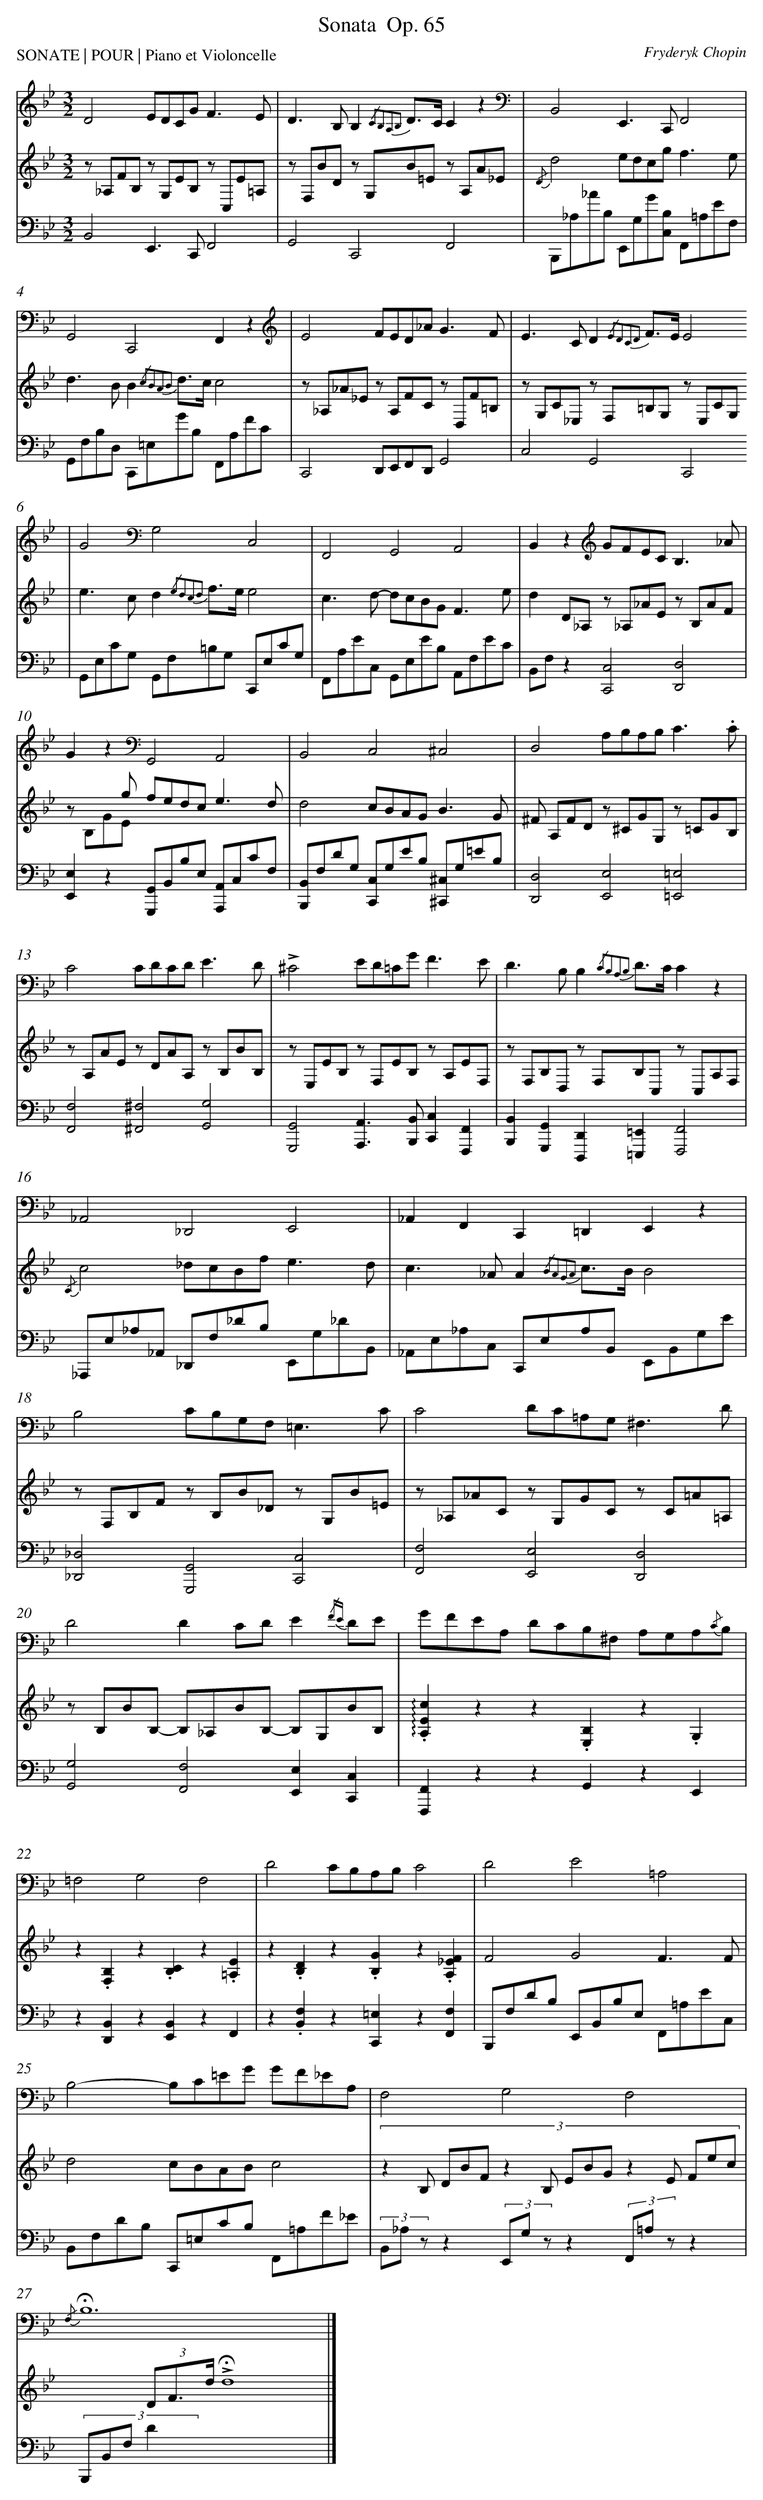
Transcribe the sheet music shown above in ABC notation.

X:1
T: Sonata	 Op. 65
C: Fryderyk Chopin
L: 1/8
M: 3/2
P: SONATE | POUR | Piano et Violoncelle
V: 1 clef=treble
V: 2 clef=treble
V: 3 clef=bass
K: Bb
[V:1] [K:clef=treble]D4EDCG2<F2E |
[V:2] z _A,FB, z G,EB, z C,E=A, |
[V:3] B,,4E,,2>C,,2F,,4 |
[V:1] D2>B,2B,2{/C2B,2A,2B,2} D>CC2z2[K:clef=bass] |
[V:2] z F,BD z G,B=E z A,A_E |
[V:3] G,,4C,,4F,,4 |
[V:1] B,,4E,,2>C,,2F,,4 |
[V:2] {/D}d4edcg2<f2e |
[V:3] B,,,_A,_AB, E,,G,G[B,C,] F,,=A,EF, |
[V:1] G,,4C,,4F,,2z2[K:clef=treble] |
[V:2] d2>B2B2{/c2B2A2B2} d>cc4 |
[V:3] G,,F,B,D, C,,=E,GB, F,,A,FC |
[V:1] E4FED_A2<G2F |
[V:2] z _A,_A_E z A,FC z D,F=B, |
[V:3] C,,4D,,E,,F,,D,,G,,4 |
[V:1] E2>C2D2{/E2D2C2D2} F>EE4 |
[V:2] z G,C_E, z F,=B,G, z E,CG, |
[V:3] C,4G,,4C,,4 |
[V:1] G4[K:clef=bass]G,4C,4 |
[V:2] e2>c2d2{/e2d2c2d2} f>ee4 |
[V:3] G,,E,CG, G,,F,=B,G, C,,E,CG, |
[V:1] F,,4G,,4A,,4 |
[V:2] c2>d2- dcBG2<F2e |
[V:3] F,,A,EC, G,,E,EB, A,,F,EC |
[V:1] B,,2z2[K:clef=treble]GFEC2<B,2_A |
[V:2] d2D_A, z _A,_AE z B,AF |
[V:3] B,,F,z2[C,4C,,4][D,4D,,4] |
[V:1] G2z2[K:clef=bass]G,,4A,,4 |
[V:2] zx2g fedc2<e2d & x B,GEx8 |
[V:3] [E,2E,,2]z2[G,,G,,,]B,,B,E, [A,,A,,,]C,CF, |
[V:1] B,,4C,4^C,4 |
[V:2] d4cBAG2<B2G |
[V:3] [B,,B,,,]F,DG, [C,C,,]G,EB, [^C,^C,,]G,=EB, |
[V:1] D,4A,B,A,B,2<C2.C |
[V:2] ^F A,FD z ^CGG, z =CGB, |
[V:3] [D,4D,,4][E,4E,,4][=E,4=E,,4] |
[V:1] C4CDCD2<E2D |
[V:2] z A,AE z DAA, z B,BB, |
[V:3] [F,4F,,4][^F,4^F,,4][G,4G,,4] |
[V:1] !accent!^C4ED=CG2<F2E |
[V:2] z E,EB, z F,EB, z A,EF, |
[V:3] [G,,4G,,,4][A,,2A,,,2]>[B,,2B,,,2][C,2C,,2][F,,2F,,,2] |
[V:1] D2>B,2B,2{/C2B,2A,2B,2} D>CC2z2 |
[V:2] z F,B,D, z F,B,C, z C,A,F, |
[V:3] [B,,2B,,,2][G,,2G,,,2][D,,2D,,,2][=E,,2=E,,,2][F,,4F,,,4] |
[V:1] _A,,4_D,,4E,,4 |
[V:2] {/C}c4_dcBf2<e2d |
[V:3] _A,,,E,_A,_A,, _D,,F,_DB, E,,G,_DB,, |
[V:1] _A,,2F,,2C,,2=D,,2E,,2z2 |
[V:2] c2>_A2A2{/B2A2G2A2} c>BB4 |
[V:3] _A,,E,_A,C, C,,E,A,B,, E,,B,,G,E |
[V:1] B,4CB,G,F,2<=E,2C |
[V:2] z F,B,F z B,B_D z G,B=E |
[V:3] [_D,4_D,,4][G,,4G,,,4][C,4C,,4] |
[V:1] C4DC=A,G,2<^F,2D |
[V:2] z _A,_AC z G,GC z C=A=A, |
[V:3] [F,4F,,4][E,4E,,4][D,4D,,4] |
[V:1] D4D2CDE2{/FE} DE |
[V:2] z B,BB,- B,_A,BB,- B,G,BB, |
[V:3] [G,4G,,4][F,4F,,4][E,2E,,2][C,2C,,2] |
[V:1] GFEA, DCB,^F, A,G,A,{/C}B, |
[V:2] .!arpeggio![c2E2A,2]z2z2.[B,2E,2]z2.G,2 |
[V:3] [F,,2F,,,2]z2z2G,,2z2E,,2 |
[V:1] =F,4G,4F,4 |
[V:2] z2.[B,2F,2]z2.[C2B,2]z2.[E2=A,2] |
[V:3] z2[B,,2D,,2]z2[B,,2E,,2]z2F,,2 |
[V:1] D4CB,A,B,C4 |
[V:2] z2.[D2B,2]z2.[G2B,2]z2.[F2_E2A,2] |
[V:3] z2.[F,2B,,2]z2[=E,2C,,2]z2[F,2F,,2] |
[V:1] D4E4=A,4 |
[V:2] F4G4F3F |
[V:3] B,,,F,DB, E,,B,,B,E, F,,=A,EC, |
[V:1] B,4-B,C=EG GF_EA, |
[V:2] d4cBABc4 |
[V:3] B,,F,DB, C,,=E,CB, F,,=A,F_E |
[V:1] F,4G,4F,4 |
[V:2] (3:2:15z2 B, DBF z2 B, EBG z2 E Fec |
[V:3] (3B,,_A, zz2(3E,,G, zz2(3F,,=A, zz2 |
[V:1] {/F,}!fermata!B,12 |]
[V:2] x2(3DF>d!accent!!fermata!d8 |]
[V:3] (3:2:5B,,,B,,F, D2 xx4x4 |]
